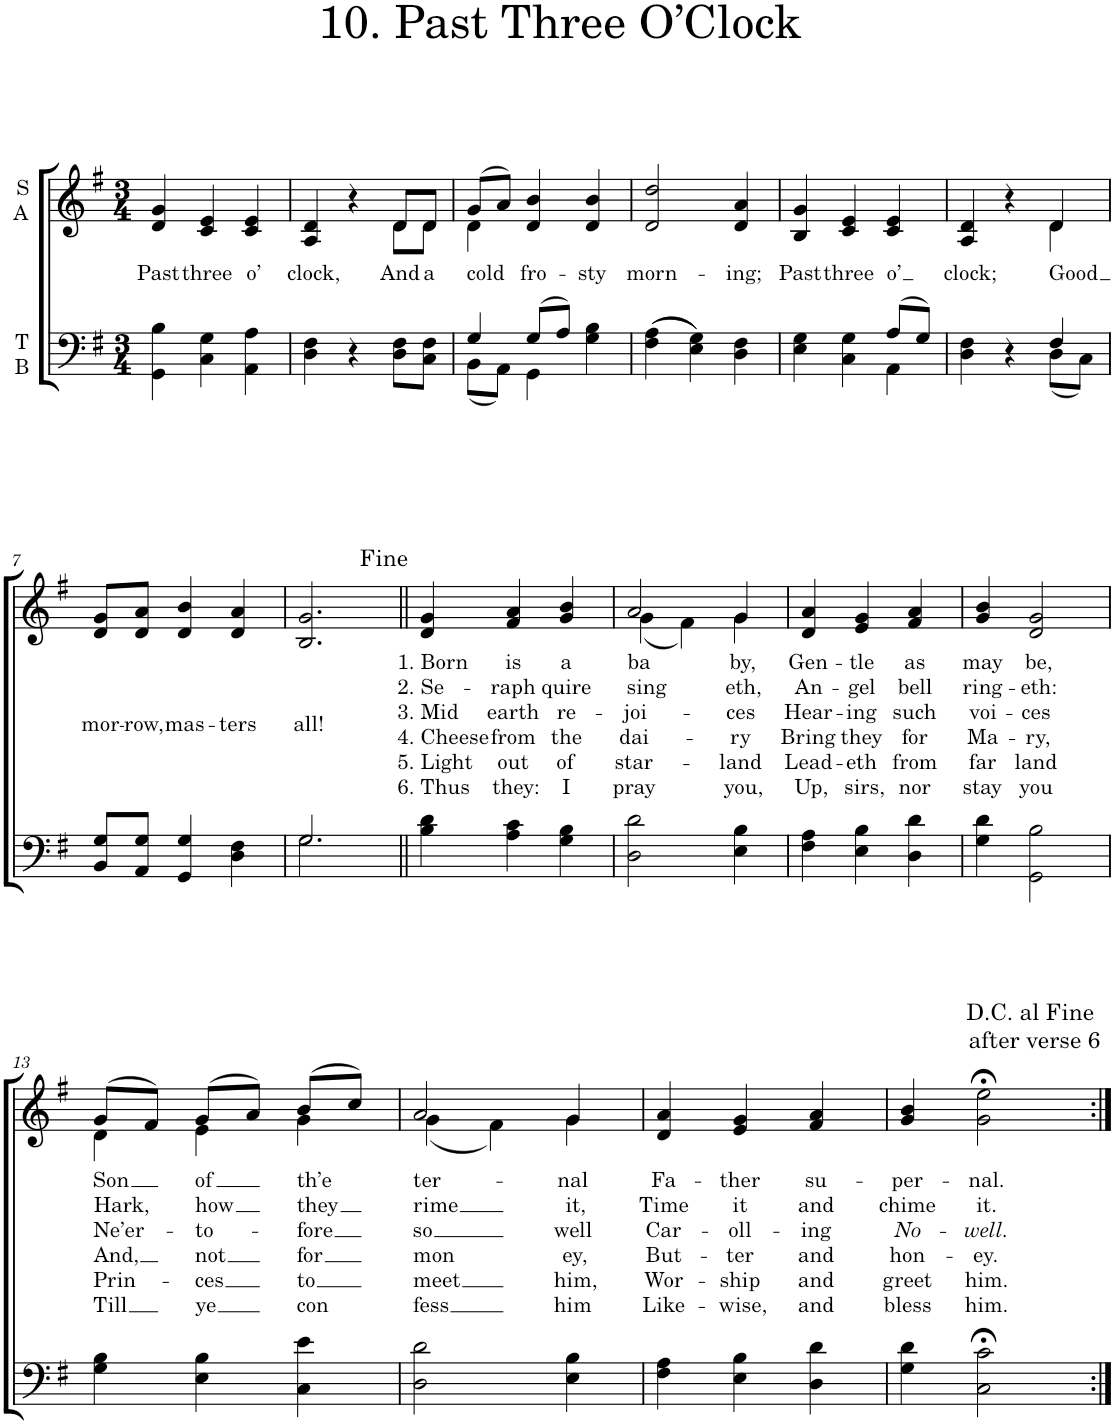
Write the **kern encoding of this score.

**kern	**kern	**text	**text	**text	**text	**text	**text
*part2	*part1	*part1	*part1	*part1	*part1	*part1	*part1
*staff2	*staff1	*staff1	*staff1	*staff1	*staff1	*staff1	*staff1
*I"T B	*I"S A	*	*	*	*	*	*
*clefF4	*clefG2	*	*	*	*	*	*
*k[f#]	*k[f#]	*	*	*	*	*	*
*M3/4	*M3/4	*	*	*	*	*	*
=1	=1	=1	=1	=1	=1	=1	=1
!	!	!LO:LY:b	!	!	!	!	!
4GG\ 4B\	4d/ 4g/	Past	.	.	.	.	.
!	!	!LO:LY:b	!	!	!	!	!
4C\ 4G\	4c/ 4e/	three	.	.	.	.	.
!	!	!LO:LY:b	!	!	!	!	!
4AA\ 4A\	4c/ 4e/	o’	.	.	.	.	.
=2	=2	=2	=2	=2	=2	=2	=2
!	!	!LO:LY:b	!	!	!	!	!
*	*^	*	*	*	*	*	*
4D\ 4F#\	4A/ 4d/	2ryy	clock,	.	.	.	.	.
4r	4r	.	.	.	.	.	.	.
!	!	!	!LO:LY:b	!	!	!	!	!
8D\ 8F#\L	8d/L	8d\L	And	.	.	.	.	.
!	!	!	!LO:LY:b	!	!	!	!	!
8C\ 8F#\J	8d/J	8d\J	a	.	.	.	.	.
=3	=3	=3	=3	=3	=3	=3	=3	=3
*^	*	*	*	*	*	*	*	*
!	!	!	!	!LO:LY:b	!	!	!	!	!
4G/	(8BB\L	(8g/L	4d\	cold	.	.	.	.	.
.	8AA\J)	8a/J)	.	.	.	.	.	.	.
!	!	!	!	!LO:LY:b	!	!	!	!	!
(8G/L	4GG\	4d/ 4b/	2ryy	fro-	.	.	.	.	.
8A/J)	.	.	.	.	.	.	.	.	.
!	!	!	!	!LO:LY:b	!	!	!	!	!
4G\ 4B\	4ryy	4d/ 4b/	.	-sty	.	.	.	.	.
*	*	*v	*v	*	*	*	*	*	*
=4	=4	=4	=4	=4	=4	=4	=4	=4
!	!	!	!LO:LY:b	!	!	!	!	!
*v	*v	*	*	*	*	*	*	*
((4F#\ 4A\	2d/ 2dd/	morn-	.	.	.	.	.
4E\ 4G\))	.	.	.	.	.	.	.
!	!	!LO:LY:b	!	!	!	!	!
4D\ 4F#\	4d/ 4a/	ing;	.	.	.	.	.
=5	=5	=5	=5	=5	=5	=5	=5
*^	*	*	*	*	*	*	*
!	!	!	!LO:LY:b	!	!	!	!	!
4E\ 4G\	2ryy	4B/ 4g/	Past	.	.	.	.	.
!	!	!	!LO:LY:b	!	!	!	!	!
4C\ 4G\	.	4c/ 4e/	three	.	.	.	.	.
!	!	!	!LO:LY:b	!	!	!	!	!
(8A/L	4AA\	4c/ 4e/	o’	.	.	.	.	.
8G/J)	.	.	.	.	.	.	.	.
=6	=6	=6	=6	=6	=6	=6	=6	=6
!	!	!	!LO:LY:b	!	!	!	!	!
*	*	*^	*	*	*	*	*	*
4D\ 4F#\	2ryy	4A/ 4d/	2ryy	clock;	.	.	.	.	.
4r	.	4r	.	.	.	.	.	.	.
!	!	!	!	!LO:LY:b	!	!	!	!	!
4F#/	(8D\L	4d/	4d\	Good	.	.	.	.	.
.	8C\J)	.	.	.	.	.	.	.	.
*	*	*v	*v	*	*	*	*	*	*
!!LO:LB:g=z
=7	=7	=7	=7	=7	=7	=7	=7	=7
!	!	!	!LO:LY:b	!	!	!	!	!
*v	*v	*	*	*	*	*	*	*
8BB/ 8G/L	8d/ 8g/L	mor-	.	.	.	.	.
!	!	!LO:LY:b	!	!	!	!	!
8AA/ 8G/J	8d/ 8a/J	-row,	.	.	.	.	.
!	!	!LO:LY:b	!	!	!	!	!
4GG/ 4G/	4d/ 4b/	mas-	.	.	.	.	.
!	!	!LO:LY:b	!	!	!	!	!
4D\ 4F#\	4d/ 4a/	-ters	.	.	.	.	.
=8	=8	=8	=8	=8	=8	=8	=8
*^	*	*	*	*	*	*	*
!	!	!	!LO:LY:b	!	!	!	!	!
2.G/	2.G\	2.B/ 2.g/	all!	.	.	.	.	.
=9||	=9||	=9||	=9||	=9||	=9||	=9||	=9||	=9||
!	!	!	!LO:LY:b	!LO:LY:b	!LO:LY:b	!LO:LY:b	!LO:LY:b	!LO:LY:b
*v	*v	*	*	*	*	*	*	*
4B\ 4d\	4d/ 4g/	1. Born	2. Se-	3. Mid	4. Cheese	5. Light	6. Thus
!	!	!LO:LY:b	!LO:LY:b	!LO:LY:b	!LO:LY:b	!LO:LY:b	!LO:LY:b
4A\ 4c\	4f#/ 4a/	is	-raph	earth	from	out	they:
!	!	!LO:LY:b	!LO:LY:b	!LO:LY:b	!LO:LY:b	!LO:LY:b	!LO:LY:b
4G\ 4B\	4g/ 4b/	a	quire	re-	the	of	I
=10	=10	=10	=10	=10	=10	=10	=10
!	!	!LO:LY:b	!LO:LY:b	!LO:LY:b	!LO:LY:b	!LO:LY:b	!LO:LY:b
*	*^	*	*	*	*	*	*
2D\ 2d\	2a/	(4g\	ba-	sing-	-joi-	dai-	star-	pray
.	.	4f#\)	.	.	.	.	.	.
!	!	!	!	!	!LO:LY:b	!LO:LY:b	!LO:LY:b	!LO:LY:b
!	!	!	!LO:LY:b	!LO:LY:b	!	!	!	!
4E\ 4B\	4g/	4g\	-by,	-eth,	-ces	-ry	-land	you,
=11	=11	=11	=11	=11	=11	=11	=11	=11
!	!	!	!LO:LY:b	!LO:LY:b	!LO:LY:b	!LO:LY:b	!LO:LY:b	!LO:LY:b
*	*v	*v	*	*	*	*	*	*
4F#\ 4A\	4d/ 4a/	Gen-	An-	Hear-	Bring	Lead-	Up,
!	!	!LO:LY:b	!LO:LY:b	!LO:LY:b	!LO:LY:b	!LO:LY:b	!LO:LY:b
4E\ 4B\	4e/ 4g/	-tle	-gel	-ing	they	-eth	sirs,
!	!	!LO:LY:b	!LO:LY:b	!LO:LY:b	!LO:LY:b	!LO:LY:b	!LO:LY:b
4D\ 4d\	4f#/ 4a/	as	bell	such	for	from	nor
=12	=12	=12	=12	=12	=12	=12	=12
!	!	!LO:LY:b	!LO:LY:b	!LO:LY:b	!LO:LY:b	!LO:LY:b	!LO:LY:b
4G\ 4d\	4g/ 4b/	may	ring-	voi-	Ma-	far	stay
!	!	!LO:LY:b	!LO:LY:b	!LO:LY:b	!LO:LY:b	!LO:LY:b	!LO:LY:b
2GG\ 2B\	2d/ 2g/	be,	-eth:	-ces	-ry,	land	you
!!LO:LB:g=z
=13	=13	=13	=13	=13	=13	=13	=13
!	!	!LO:LY:b	!LO:LY:b	!LO:LY:b	!LO:LY:b	!LO:LY:b	!LO:LY:b
*	*^	*	*	*	*	*	*
4G\ 4B\	(8g/L	4d\	Son	Hark,	Ne’er-	And,	Prin-	Till
.	8f#/J)	.	.	.	.	.	.	.
!	!	!	!LO:LY:b	!LO:LY:b	!LO:LY:b	!LO:LY:b	!LO:LY:b	!LO:LY:b
4E\ 4B\	(8g/L	4e\	of	how	-to-	not	-ces	ye
.	8a/J)	.	.	.	.	.	.	.
!	!	!	!LO:LY:b	!LO:LY:b	!LO:LY:b	!LO:LY:b	!LO:LY:b	!LO:LY:b
4C\ 4e\	(8b/L	4g\	th’e-	they	-fore	for	to	con-
.	8cc/J)	.	.	.	.	.	.	.
=14	=14	=14	=14	=14	=14	=14	=14	=14
!	!	!	!LO:LY:b	!LO:LY:b	!LO:LY:b	!LO:LY:b	!LO:LY:b	!LO:LY:b
2D\ 2d\	2a/	(4g\	-ter-	rime	so	mon-	meet	-fess
.	.	4f#\)	.	.	.	.	.	.
!	!	!	!	!	!	!LO:LY:b	!	!
!	!	!	!LO:LY:b	!LO:LY:b	!LO:LY:b	!	!LO:LY:b	!LO:LY:b
4E\ 4B\	4g/	4g\	-nal	it,	well	.	him,	him
=15	=15	=15	=15	=15	=15	=15	=15	=15
!	!	!	!LO:LY:b	!LO:LY:b	!LO:LY:b	!LO:LY:b	!LO:LY:b	!LO:LY:b
*	*v	*v	*	*	*	*	*	*
4F#\ 4A\	4d/ 4a/	Fa-	Time	Car-	But-	Wor-	Like-
!	!	!LO:LY:b	!LO:LY:b	!LO:LY:b	!LO:LY:b	!LO:LY:b	!LO:LY:b
4E\ 4B\	4e/ 4g/	-ther	it	-oll-	-ter	-ship	-wise,
!	!	!LO:LY:b	!LO:LY:b	!LO:LY:b	!LO:LY:b	!LO:LY:b	!LO:LY:b
4D\ 4d\	4f#/ 4a/	su-	and	-ing	and	and	and
=16	=16	=16	=16	=16	=16	=16	=16
!	!	!LO:LY:b	!LO:LY:b	!LO:LY:b	!LO:LY:b	!LO:LY:b	!LO:LY:b
4G\ 4d\	4g/ 4b/	-per-	chime	No-	hon-	greet	bless
!	!	!LO:LY:b	!LO:LY:b	!LO:LY:b	!LO:LY:b	!LO:LY:b	!LO:LY:b
2C\;< 2c\;<	2g\;< 2ee\;<	-nal.	it.	-well.	-ey.	him.	him.
!	!LO:TX:a:t=D.C. al Fine  \nafter verse 6	!	!	!	!	!	!
=:|!	=:|!	=:|!	=:|!	=:|!	=:|!	=:|!	=:|!
*-	*-	*-	*-	*-	*-	*-	*-
